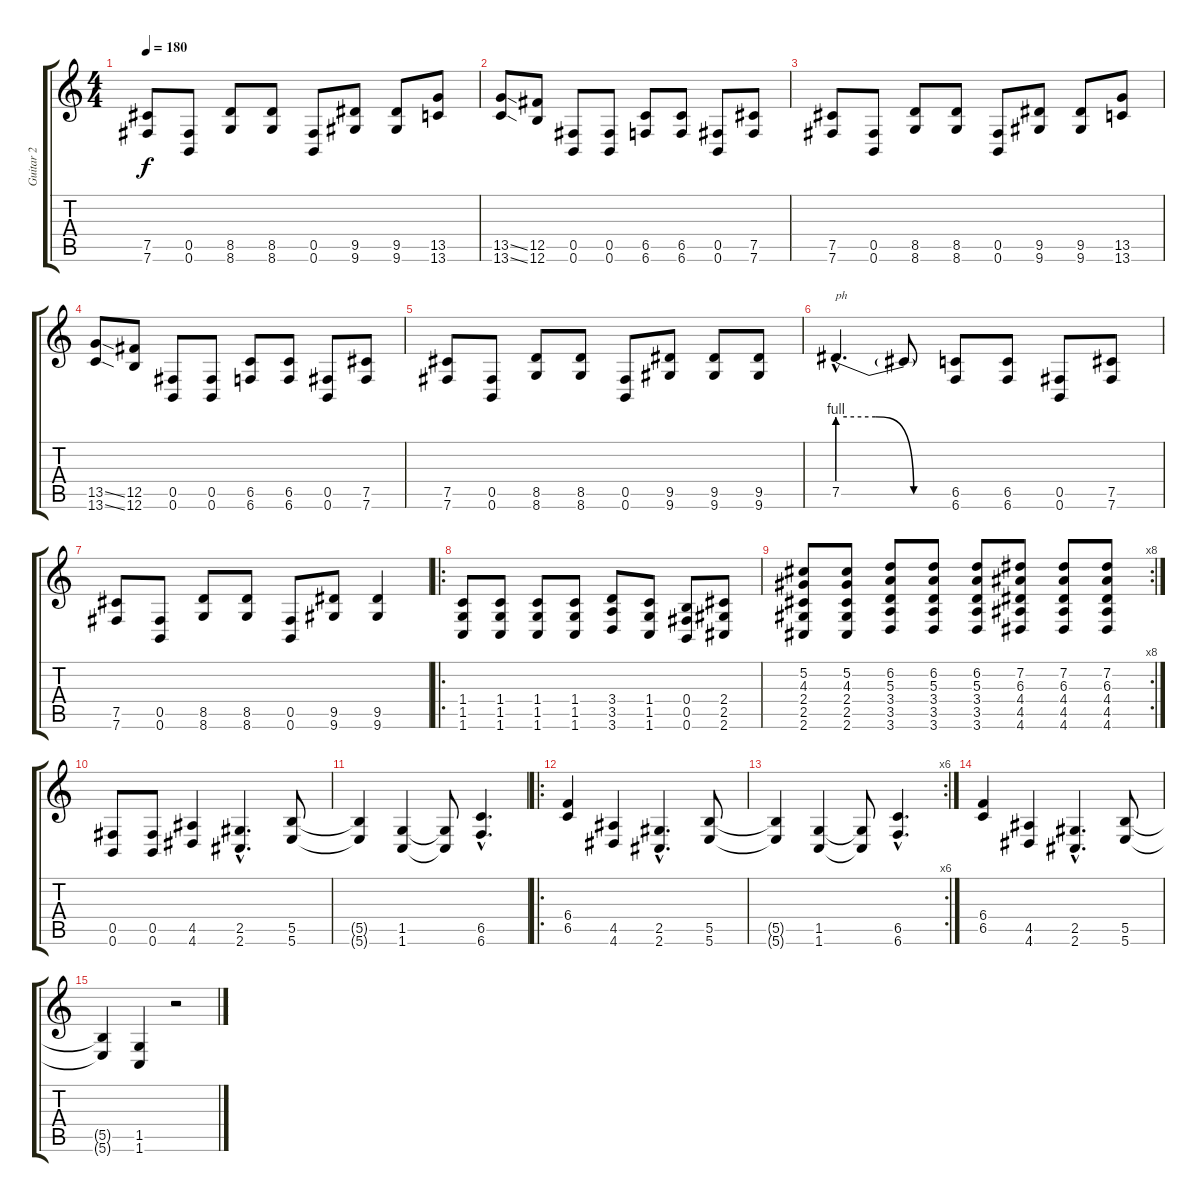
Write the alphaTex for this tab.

\track ("Guitar 2" "Guitar 2") {instrument distortionguitar}
\staff {score tabs}
\tuning (Db4 Ab3 E3 B2 Gb2 B1) {hide}
\ts (4 4)
\tempo 180
\clef g2
\ks c
(7.5 7.6).8{dy f} (0.5 0.6).8 (8.5 8.6).8 (8.5 8.6).8 (0.5 0.6).8 (9.5 9.6).8 (9.5 9.6).8 (13.5 13.6).8 |
(13.5{ss} 13.6{ss}).8 (12.5 12.6).8 (0.5 0.6).8 (0.5 0.6).8 (6.5 6.6).8 (6.5 6.6).8 (0.5 0.6).8 (7.5 7.6).8 |
(7.5 7.6).8 (0.5 0.6).8 (8.5 8.6).8 (8.5 8.6).8 (0.5 0.6).8 (9.5 9.6).8 (9.5 9.6).8 (13.5 13.6).8 |
(13.5{ss} 13.6{ss}).8 (12.5 12.6).8 (0.5 0.6).8 (0.5 0.6).8 (6.5 6.6).8 (6.5 6.6).8 (0.5 0.6).8 (7.5 7.6).8 |
(7.5 7.6).8 (0.5 0.6).8 (8.5 8.6).8 (8.5 8.6).8 (0.5 0.6).8 (9.5 9.6).8 (9.5 9.6).8 (9.5 9.6).8 |
7.5{be (custom 0 4 20 4 40 0 60 0) hac}.4{d txt "ph"} 7.5{t}.8 (6.5 6.6).8 (6.5 6.6).8 (0.5 0.6).8 (7.5 7.6).8 |
(7.5 7.6).8 (0.5 0.6).8 (8.5 8.6).8 (8.5 8.6).8 (0.5 0.6).8 (9.5 9.6).8 (9.5 9.6).4 |
\ro
(1.4 1.5 1.6).8 (1.4 1.5 1.6).8 (1.4 1.5 1.6).8 (1.4 1.5 1.6).8 (3.4 3.5 3.6).8 (1.4 1.5 1.6).8 (0.4 0.5 0.6).8 (2.4 2.5 2.6).8 |
\rc 8
(5.2 4.3 2.4 2.5 2.6).8 (5.2 4.3 2.4 2.5 2.6).8 (6.2 5.3 3.4 3.5 3.6).8 (6.2 5.3 3.4 3.5 3.6).8 (6.2 5.3 3.4 3.5 3.6).8 (7.2 6.3 4.4 4.5 4.6).8 (7.2 6.3 4.4 4.5 4.6).8 (7.2 6.3 4.4 4.5 4.6).8 |
(0.5 0.6).8 (0.5 0.6).8 (4.5 4.6).4 (2.5{hac} 2.6{hac}).4{d} (5.5 5.6).8 |
(5.5{t} 5.6{t}).4 (1.5 1.6).4 (1.5{t} 1.6{t}).8 (6.5{hac} 6.6{hac}).4{d} |
\ro
(6.4 6.5).4 (4.5 4.6).4 (2.5{hac} 2.6{hac}).4{d} (5.5 5.6).8 |
\rc 6
(5.5{t} 5.6{t}).4 (1.5 1.6).4 (1.5{t} 1.6{t}).8 (6.5{hac} 6.6{hac}).4{d} |
(6.4 6.5).4 (4.5 4.6).4 (2.5{hac} 2.6{hac}).4{d} (5.5 5.6).8 |
(5.5{t} 5.6{t}).4 (1.5 1.6).4 r.2
